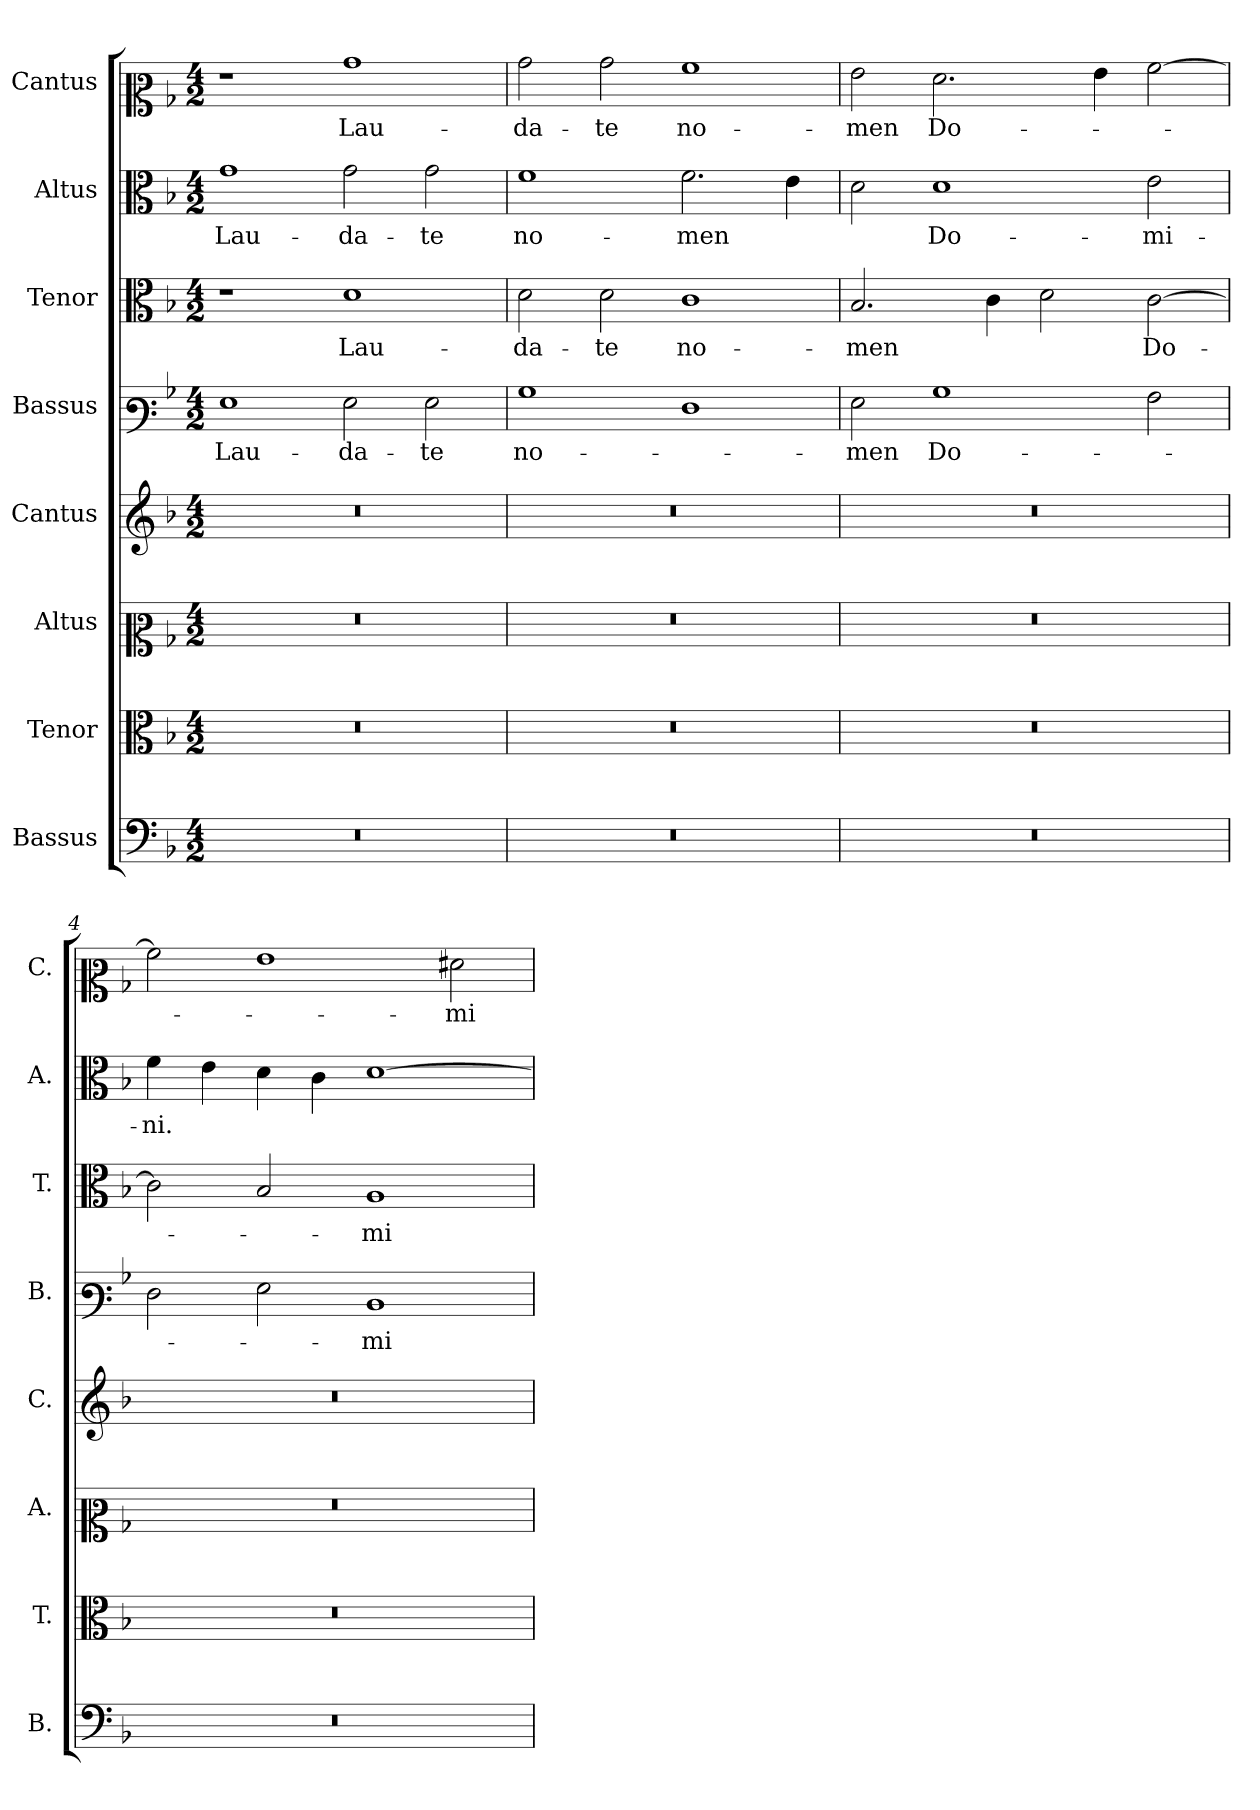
**kern	**kern	**kern	**kern	**kern	**text	**kern	**text	**kern	**text	**kern	**text
*part8	*part7	*part6	*part5	*part4	*part4	*part3	*part3	*part2	*part2	*part1	*part1
*staff8	*staff7	*staff6	*staff5	*staff4	*staff4	*staff3	*staff3	*staff2	*staff2	*staff1	*staff1
*I"Bassus	*I"Tenor	*I"Altus	*I"Cantus	*I"Bassus	*	*I"Tenor	*	*I"Altus	*	*I"Cantus	*
*I'B.	*I'T.	*I'A.	*I'C.	*I'B.	*	*I'T.	*	*I'A.	*	*I'C.	*
*clefF4	*clefC3	*clefC2	*clefG2	*clefF3	*	*clefC3	*	*clefC3	*	*clefC2	*
*k[b-]	*k[b-]	*k[b-]	*k[b-]	*k[b-]	*	*k[b-]	*	*k[b-]	*	*k[b-]	*
*M4/2	*M4/2	*M4/2	*M4/2	*M4/2	*	*M4/2	*	*M4/2	*	*M4/2	*
=1	=1	=1	=1	=1	=1	=1	=1	=1	=1	=1	=1
!	!	!	!	!	!LO:LY:b	!	!	!	!LO:LY:b	!	!
0r	0r	0r	0r	1G	Lau-	1r	.	1g	Lau-	1r	.
!	!	!	!	!	!LO:LY:b	!	!LO:LY:b	!	!LO:LY:b	!	!LO:LY:b
.	.	.	.	2G\	-da-	1d	Lau-	2g\	-da-	1b-	Lau-
!	!	!	!	!	!LO:LY:b	!	!	!	!LO:LY:b	!	!
.	.	.	.	2G\	-te	.	.	2g\	-te	.	.
=2	=2	=2	=2	=2	=2	=2	=2	=2	=2	=2	=2
!	!	!	!	!	!LO:LY:b	!	!LO:LY:b	!	!LO:LY:b	!	!LO:LY:b
0r	0r	0r	0r	1B-	no-	2d\	-da-	1f	no-	2b-\	-da-
!	!	!	!	!	!	!	!LO:LY:b	!	!	!	!LO:LY:b
.	.	.	.	.	.	2d\	-te	.	.	2b-\	-te
!	!	!	!	!	!	!	!LO:LY:b	!	!LO:LY:b	!	!LO:LY:b
.	.	.	.	1F	.	1c	no-	2.f\	-men	1a	no-
.	.	.	.	.	.	.	.	4e\	.	.	.
=3	=3	=3	=3	=3	=3	=3	=3	=3	=3	=3	=3
!	!	!	!	!	!LO:LY:b	!	!LO:LY:b	!	!	!	!LO:LY:b
0r	0r	0r	0r	2G\	-men	2.B-/	-men	2d\	.	2g\	-men
!	!	!	!	!	!LO:LY:b	!	!	!	!LO:LY:b	!	!LO:LY:b
.	.	.	.	1B-	Do-	.	.	1d	Do-	2.f\	Do-
.	.	.	.	.	.	4c\	.	.	.	.	.
.	.	.	.	.	.	2d\	.	.	.	.	.
.	.	.	.	.	.	.	.	.	.	4g\	.
!	!	!	!	!	!	!	!LO:LY:b	!	!LO:LY:b	!	!
.	.	.	.	2A\	.	[2c\	Do-	2e\	-mi-	[2a\	.
=4	=4	=4	=4	=4	=4	=4	=4	=4	=4	=4	=4
!	!	!	!	!	!	!	!	!	!LO:LY:b	!	!
0r	0r	0r	0r	2F\	.	2c\]	.	4f\	-ni.	2a\]	.
.	.	.	.	.	.	.	.	4e\	.	.	.
.	.	.	.	2G\	.	2B-/	.	4d\	.	1g	.
.	.	.	.	.	.	.	.	4c\	.	.	.
!	!	!	!	!	!LO:LY:b	!	!LO:LY:b	!	!	!	!
.	.	.	.	1D	-mi-	1A	-mi-	[1d	.	.	.
!	!	!	!	!	!	!	!	!	!	!	!LO:LY:b
.	.	.	.	.	.	.	.	.	.	2f#X\	-mi-
=	=	=	=	=	=	=	=	=	=	=	=
*-	*-	*-	*-	*-	*-	*-	*-	*-	*-	*-	*-
